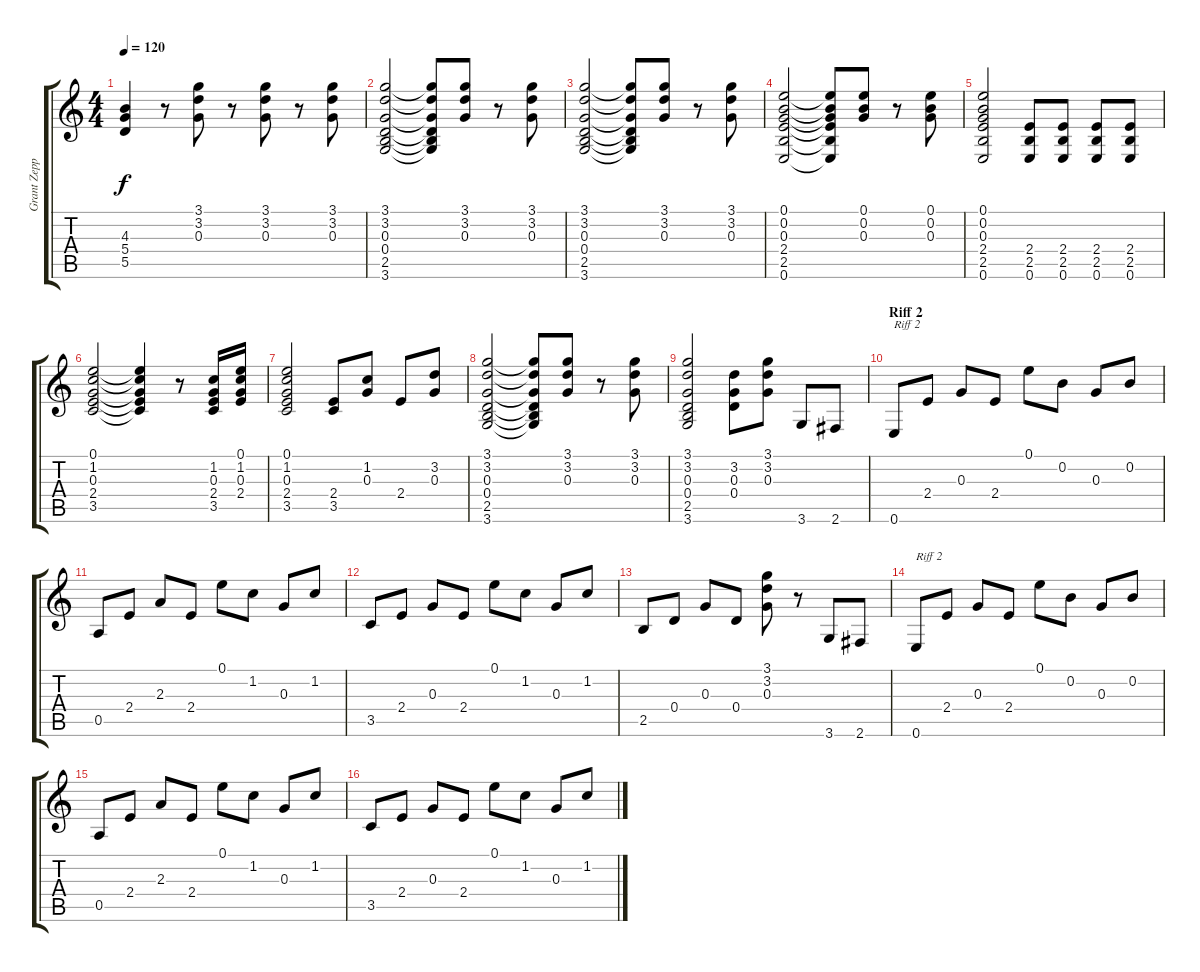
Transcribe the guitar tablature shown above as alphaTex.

\track ("Grant Zeppelin" "Grant Zepp") {instrument acousticguitarsteel}
\staff {score tabs}
\tuning (E4 B3 G3 D3 A2 E2) {hide}
\ts (4 4)
\tempo 120
\clef g2
\ks c
(4.3 5.4 5.5).4{dy f} r.8 (3.1 3.2 0.3).8 r.8 (3.1 3.2 0.3).8 r.8 (3.1 3.2 0.3).8 |
(3.1 3.2 0.3 0.4 2.5 3.6).2 (3.1{t} 3.2{t} 0.3{t} 0.4{t} 2.5{t} 3.6{t}).8 (3.1 3.2 0.3).8 r.8 (3.1 3.2 0.3).8 |
(3.1 3.2 0.3 0.4 2.5 3.6).2 (3.1{t} 3.2{t} 0.3{t} 0.4{t} 2.5{t} 3.6{t}).8 (3.1 3.2 0.3).8 r.8 (3.1 3.2 0.3).8 |
(0.1 0.2 0.3 2.4 2.5 0.6).2 (0.1{t} 0.2{t} 0.3{t} 2.4{t} 2.5{t} 0.6{t}).8 (0.1 0.2 0.3).8 r.8 (0.1 0.2 0.3).8 |
(0.1 0.2 0.3 2.4 2.5 0.6).2 (2.4 2.5 0.6).8 (2.4 2.5 0.6).8 (2.4 2.5 0.6).8 (2.4 2.5 0.6).8 |
(0.1 1.2 0.3 2.4 3.5).2 (0.1{t} 1.2{t} 0.3{t} 2.4{t} 3.5{t}).4 r.8 (1.2 0.3 2.4 3.5).16 (0.1 1.2 0.3 2.4).16 |
(0.1 1.2 0.3 2.4 3.5).2 (2.4 3.5).8 (1.2 0.3).8 2.4.8 (3.2 0.3).8 |
(3.1 3.2 0.3 0.4 2.5 3.6).2 (3.1{t} 3.2{t} 0.3{t} 0.4{t} 2.5{t} 3.6{t}).8 (3.1 3.2 0.3).8 r.8 (3.1 3.2 0.3).8 |
(3.1 3.2 0.3 0.4 2.5 3.6).2 (3.2 0.3 0.4).8 (3.1 3.2 0.3).8 3.6.8 2.6.8 |
\section ("" "Riff 2")
0.6.8{txt "Riff 2"} 2.4.8 0.3.8 2.4.8 0.1.8 0.2.8 0.3.8 0.2.8 |
0.5.8 2.4.8 2.3.8 2.4.8 0.1.8 1.2.8 0.3.8 1.2.8 |
3.5.8 2.4.8 0.3.8 2.4.8 0.1.8 1.2.8 0.3.8 1.2.8 |
2.5.8 0.4.8 0.3.8 0.4.8 (3.1 3.2 0.3).8 r.8 3.6.8 2.6.8 |
0.6.8{txt "Riff 2"} 2.4.8 0.3.8 2.4.8 0.1.8 0.2.8 0.3.8 0.2.8 |
0.5.8 2.4.8 2.3.8 2.4.8 0.1.8 1.2.8 0.3.8 1.2.8 |
3.5.8 2.4.8 0.3.8 2.4.8 0.1.8 1.2.8 0.3.8 1.2.8
